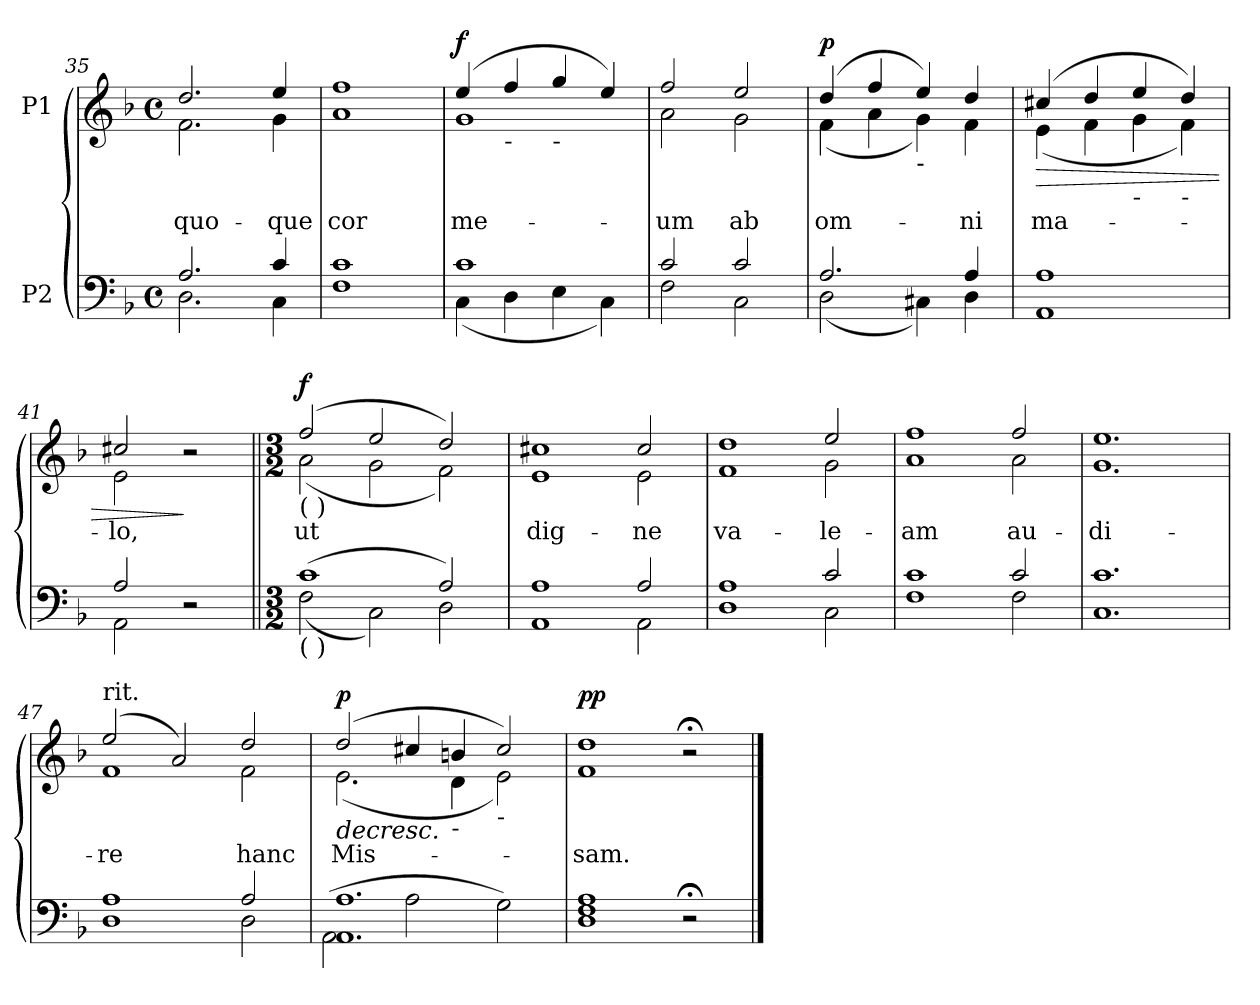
**kern	**kern	**text	**dynam
*part2	*part1	*part1	*part1
*staff2	*staff1	*staff1	*staff1
*I"P2	*I"P1	*	*
*clefF4	*clefG2	*	*
*k[b-]	*k[b-]	*	*
*F:	*F:	*	*
*M4/4	*M4/4	*	*
*met(c)	*met(c)	*	*
=35	=35	=35	=35
*^	*	*	*
!	!	!	!LO:LY:b:color=#000000	!
*	*	*^	*	*
2.Ai/	2.Di\	2.ddi/	2.fi\	quo-	.
!	!	!	!	!LO:LY:b:color=#000000	!
4ci/	4Ci\	4eei/	4gi\	-que	.
=36	=36	=36	=36	=36	=36
!	!	!	!	!LO:LY:b:color=#000000	!
1ci	1Fi	1ffi	1ai	cor	.
=37	=37	=37	=37	=37	=37
!	!	!	!	!LO:LY:b:color=#000000	!
1ci	(4Ci\	(4eei/	1gi	me-	f
!	!	!LO:TX:b:t=-	!	!	!
.	4Di\	4ffi/	.	.	.
!	!	!LO:TX:b:t=-	!	!	!
.	4Ei\	4ggi/	.	.	.
.	4Ci\)	4eei/)	.	.	.
=38	=38	=38	=38	=38	=38
!	!	!	!	!LO:LY:b:color=#000000	!
2ci/	2Fi\	2ffi/	2ai\	-um	.
!	!	!	!	!LO:LY:b:color=#000000	!
2ci/	2Ci\	2eei/	2gi\	ab	.
=39	=39	=39	=39	=39	=39
!	!	!	!	!LO:LY:b:color=#000000	!
2.Ai/	(2Di\	(4ddi/	(4fi\	om-	p
.	.	4ffi/	4ai\	.	.
!	!	!LO:TX:b:t=-	!	!	!
.	4C#Xi\)	4eei/)	4gi\)	.	.
!	!	!	!	!LO:LY:b:color=#000000	!
4Ai/	4Di\	4ddi/	4fi\	-ni	.
=40	=40	=40	=40	=40	=40
!	!	!	!	!LO:LY:b:color=#000000	!LO:HP:b
1Ai	1AAi	(4cc#Xi/	(4ei\	ma-	>
.	.	4ddi/	4fi\	.	.
!	!	!LO:TX:b:t=-	!	!	!
.	.	4eei/	4gi\	.	.
!	!	!LO:TX:b:t=-	!	!	!
.	.	4ddi/)	4fi\)	.	.
=41	=41	=41	=41	=41	=41
!	!	!	!	!LO:LY:b:color=#000000	!
2Ai/	2AAi\	2cc#Xi/	2ei\	-lo,	.
2r	2ryy	2r	2ryy	.	]
!!LO:LB:g=z	!!
=42||	=42||	=42||	=42||	=42||	=42||
*M3/2	*	*M3/2	*	*	*
*	*	*MM104	*	*	*
!	!	!LO:TX:b:t=(  )	!	!	!
!LO:TX:b:t=(  )	!	!	!	!	!
!	!	!	!	!LO:LY:b:color=#000000	!
(1ci	(2Fi\	(2ffi/	(2ai\	ut	f
.	2Ci\)	2eei/	2gi\	.	.
2Ai/)	2Di\	2ddi/)	2fi\)	.	.
=43	=43	=43	=43	=43	=43
!	!	!	!	!LO:LY:b:color=#000000	!
1Ai	1AAi	1ei 1cc#Xi	1ryy	dig-	.
!	!	!	!	!LO:LY:b:color=#000000	!
2Ai/	2AAi\	2cc#i/	2ei\	-ne	.
=44	=44	=44	=44	=44	=44
!	!	!	!	!LO:LY:b:color=#000000	!
1Ai	1Di	1ddi	1fi	va-	.
!	!	!	!	!LO:LY:b:color=#000000	!
2ci/	2Ci\	2eei/	2gi\	-le-	.
=45	=45	=45	=45	=45	=45
!	!	!	!	!LO:LY:b:color=#000000	!
1ci	1Fi	1ffi	1ai	-am	.
!	!	!	!	!LO:LY:b:color=#000000	!
2ci/	2Fi\	2ffi/	2ai\	au-	.
=46	=46	=46	=46	=46	=46
!	!	!	!	!LO:LY:b:color=#000000	!
1.ci	1.Ci	1.eei	1.gi	-di-	.
=47	=47	=47	=47	=47	=47
!	!	!LO:TX:t=rit.	!	!	!
!	!	!	!	!LO:LY:b:color=#000000	!
1Ai	1Di	(2eei/	1fi	-re	.
.	.	2ai/)	.	.	.
!	!	!	!	!LO:LY:b:color=#000000	!
2Ai/	2Di\	2ddi/	2fi\	hanc	.
=48	=48	=48	=48	=48	=48
*	*^	*	*	*	*
!	!	!	!	!	!LO:LY:b:color=#000000	!LO:HP:b
1.Ai	1.AAi	(2AAi\	(2ddi/	(2.ei\	Mis-	> p
.	.	2Ai\	4cc#Xi/	.	.	.
!	!	!	!LO:TX:b:t=-	!	!	!
.	.	.	4bni/	4di\	.	.
!	!	!	!LO:TX:b:t=-	!	!	!
.	.	2Gi\)	2cc#i/)	2ei\)	.	.
=49	=49	=49	=49	=49	=49	=49
!	!	!	!	!	!LO:LY:b:color=#000000	!
1Ai	1Di	1Fi	1ddi	1fi	-sam.	pp
2r;	2ryy	2ryy	2r;	2ryy	.	.
*v	*v	*v	*	*	*	*
*	*v	*v	*	*
.	.	.	]
==	==	==	==
*-	*-	*-	*-
